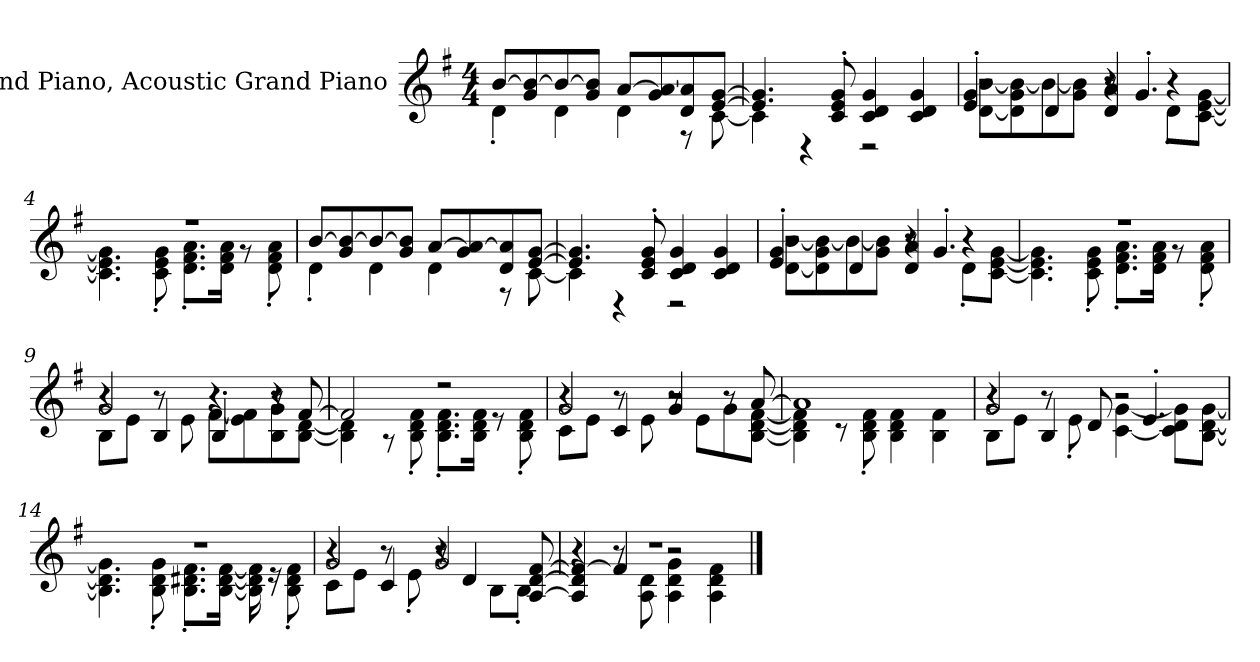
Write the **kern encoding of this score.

**kern
*part1
*staff1
*I"Grand Piano, Acoustic Grand Piano
*I'Pno
*clefG2
*k[f#]
*M4/4
*MM120
=1
*^
[8bi/L	4d'i\
8gi/ 8b/_	.
8b/_	4di\
8gi/ 8b/]J	.
[8ai/L	4di\
8gi/ 8a/_	.
8di/ 8a/]	8r
[8ei/ [8gi/J	[8ci\
=2	=2
4.e/] 4.g/]	4c\]
.	4r
8ci/' 8ei/' 8gi/'	.
4ci/ 4di/ 4gi/	2r
4ci/ 4di/ 4gi/	.
=3	=3
*	*^
2r	[8di\ [8bi\L	4ei/' 4gi/'
.	8d\] 8gi\ 8b\_	.
.	8b\_	4di/
.	8gi\ 8b\]J	.
8r	4r	4di/ 4ai/
4.g'i/	.	.
.	8d'i\L	4r
.	[8ci\ [8ei\ [8gi\J	.
*	*v	*v
=4	=4
1r	4.c\] 4.e\] 4.g\]
.	8ci\' 8ei\' 8gi\'
.	8.di\' 8.f#i\' 8.ai\'L
.	16di\ 16f#i\ 16ai\Jk
.	8r
.	8di\' 8f#i\' 8ai\'
!!LO:LB:g=z	!!
=5	=5
[8bj/L	4d'j\
8gj/ 8b/_	.
8b/_	4dj\
8gj/ 8b/]J	.
[8aj/L	4dj\
8gj/ 8a/_	.
8dj/ 8a/]	8r
[8eZ/ [8gj/J	[8cj\
=6	=6
4.e/] 4.g/]	4c\]
.	4r
8cj/' 8ej/' 8gj/'	.
4cj/ 4dj/ 4gj/	2r
4cj/ 4dj/ 4gj/	.
=7	=7
*	*^
2r	[8dj\ [8bj\L	4ej/' 4gj/'
.	8d\] 8gj\ 8b\_	.
.	8b\_	4dj/
.	8gj\ 8b\]J	.
8r	4r	4dj/ 4aj/
4.g'j/	.	.
.	8d'j\L	4r
.	[8cj\ [8ej\ [8gj\J	.
*	*v	*v
=8	=8
1r	4.c\] 4.e\] 4.g\]
.	8cj\' 8ej\' 8gj\'
.	8.dj\' 8.f#j\' 8.aj\'L
.	16dj\ 16f#j\ 16aj\Jk
.	8r
.	8dj\' 8f#j\' 8aj\'
!!LO:LB:g=z	!!
=9	=9
*	*^
2gj/	8Bj\L	4r
.	8ej\J	.
.	8r	4Bj/
.	8ej\	.
4r	[8f#Z\L	4B'j/
.	8ej\ 8f#\]	.
8r	8Bj\ 8gj\	4r
[8f#Z/	[8Bj\ [8dZ\J	.
*	*v	*v
=10	=10
2f#/]	4B\] 4d\]
.	8r
.	8Bj\' 8dZ\' 8f#j\'
2r	8.Bj\' 8.dZ\' 8.f#Z\'L
.	16Bj\ 16dZ\ 16f#Z\Jk
.	8r
.	8Bj\' 8dZ\' 8f#Z\'
=11	=11
*	*^
2gZ/	8cj\L	4r
.	8ej\J	.
.	8r	4cj/
.	8ej\	.
4gj/	8r	2r
.	8eZ\L	.
8r	8gZ\	.
[8aZ/	[8BZ\ [8dZ\ [8f#Z\J	.
*	*v	*v
=12	=12
1a]	4B\] 4d\] 4f#\]
.	8r
.	8Bj\' 8dZ\' 8f#Z\'
.	4BZ\ 4dZ\ 4f#Z\
.	4BZ\ 4f#Z\
!!LO:LB:g=z	!!
=13	=13
*	*^
2gi/	8Bi\L	4r
.	8ei\J	.
.	8r	4Bi/
.	8e'i\	.
2r	[4ci\ [4gi\	8di/
.	.	4.e'i/
.	8c\] 8di\ 8g\]L	.
.	[8Bi\ [8di\ [8gi\J	.
*	*v	*v
=14	=14
1r	4.B\] 4.d\] 4.g\]
.	8Bi\' 8di\' 8gi\'
.	8.Bi\' 8.d#Xi\' 8.f#i\'L
.	[16Bi\ [16d#i\ [16f#i\Jk
.	16B\] 16d#\] 16f#\]
.	16r
.	8Bi\' 8d#i\' 8f#i\'
=15	=15
*	*^
2gi/	8ci\L	4r
.	8ei\J	.
.	8r	4ci/
.	8e'i\	.
2gi/	4r	8r
.	.	4di/
.	8Bi\L	.
.	8B'i\J	[8Ai/ [8di/ [8f#i/
=16	=16	=16
1r	4r	4A/] 4d/] 4f#/_
.	8r	4f#/]
.	8Ai\ 8di\	.
.	4Ai\ 4di\ 4gi\	2r
.	4Ai\ 4di\ 4f#i\	.
*v	*v	*v
==
*-
